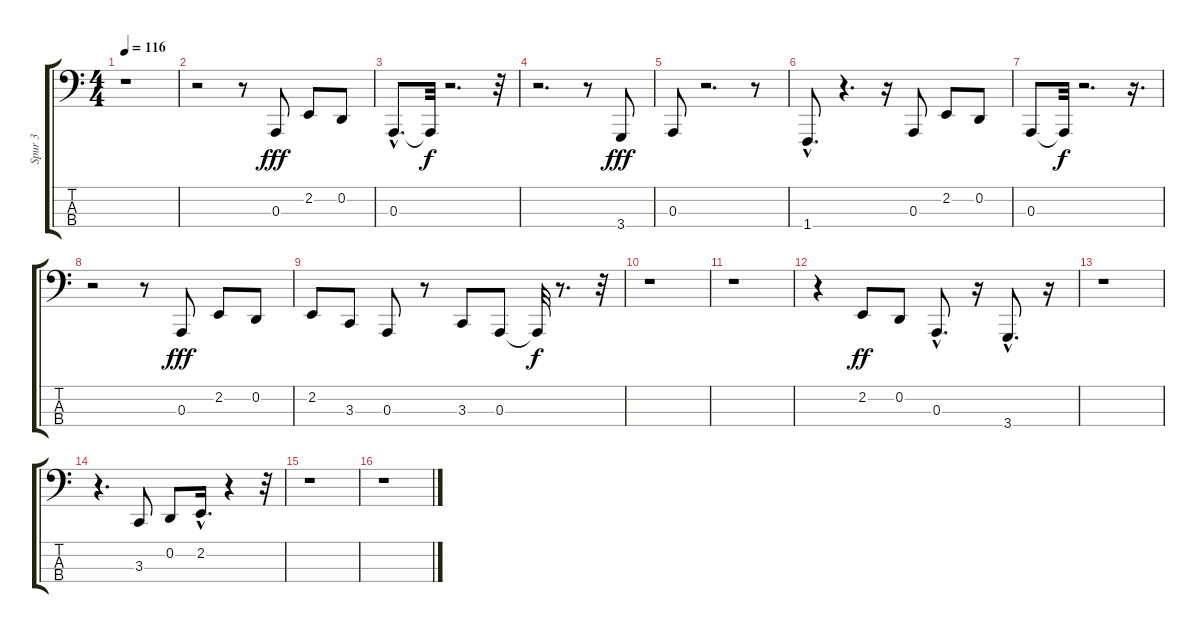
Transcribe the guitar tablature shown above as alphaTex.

\track ("Spur 3" "Spur 3") {instrument altosax}
\staff {score tabs}
\tuning (G2 D2 A1 E1) {hide}
\ts (4 4)
\tempo 116
\clef f4
\ks c
r.1{dy fff instrument altosax} |
r.2 r.8 0.3.8 2.2.8 0.2.8 |
0.3{hac}.8{d} 0.3{t}.32{dy f} r.2{d} r.32 |
r.2{d} r.8 3.4.8{dy fff} |
0.3.8 r.2{d} r.8 |
1.4{hac}.8{d} r.4{d} r.16 0.3.8 2.2.8 0.2.8 |
0.3.8 0.3{t}.32{dy f} r.2{d} r.16{d} |
r.2 r.8 0.3.8{dy fff} 2.2.8 0.2.8 |
2.2.8 3.3.8 0.3.8 r.8 3.3.8 0.3.8 0.3{t}.32{dy f} r.8{d} r.32 |
r.1 |
r.1 |
r.4 2.2.8{dy ff} 0.2.8 0.3{hac}.8{d} r.16 3.4{hac}.8{d} r.16 |
r.1 |
r.4{d} 3.3.8 0.2.8 2.2{hac}.16{d} r.4 r.32 |
r.1 |
r.1
